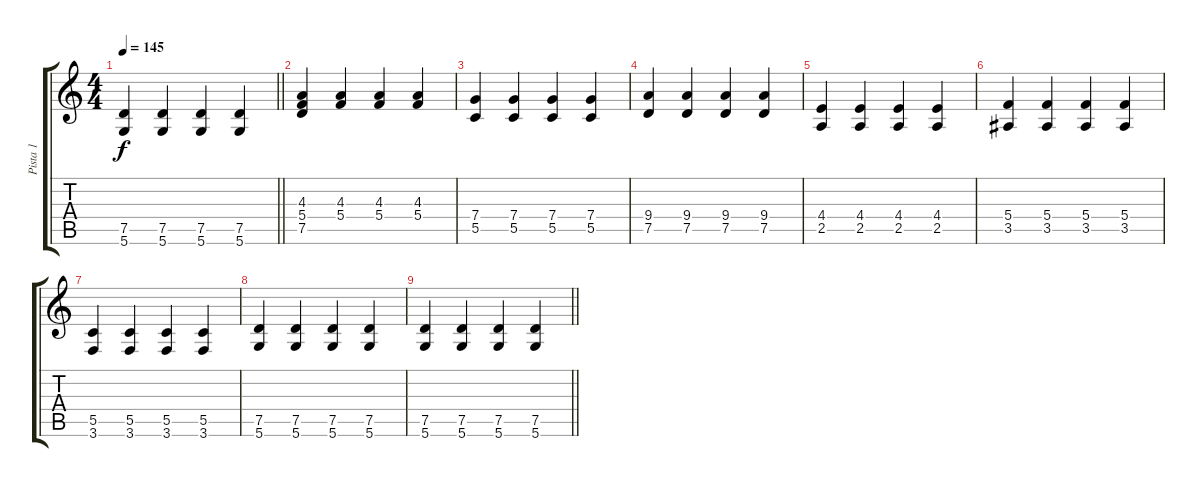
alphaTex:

\track ("Pista 1" "Pista 1") {instrument electricguitarjazz}
\staff {score tabs}
\tuning (D4 A3 F3 C3 G2 D2) {hide}
\ts (4 4)
\tempo 145
\clef g2
\barLineRight lightlight
\ks c
(7.5 5.6).4{dy f} (7.5 5.6).4 (7.5 5.6).4 (7.5 5.6).4 |
\section ("" "")
(4.3 5.4 7.5).4 (4.3 5.4).4 (4.3 5.4).4 (4.3 5.4).4 |
(7.4 5.5).4 (7.4 5.5).4 (7.4 5.5).4 (7.4 5.5).4 |
(9.4 7.5).4 (9.4 7.5).4 (9.4 7.5).4 (9.4 7.5).4 |
(4.4 2.5).4 (4.4 2.5).4 (4.4 2.5).4 (4.4 2.5).4 |
(5.4 3.5).4 (5.4 3.5).4 (5.4 3.5).4 (5.4 3.5).4 |
(5.5 3.6).4 (5.5 3.6).4 (5.5 3.6).4 (5.5 3.6).4 |
(7.5 5.6).4 (7.5 5.6).4 (7.5 5.6).4 (7.5 5.6).4 |
\barLineRight lightlight
(7.5 5.6).4 (7.5 5.6).4 (7.5 5.6).4 (7.5 5.6).4
